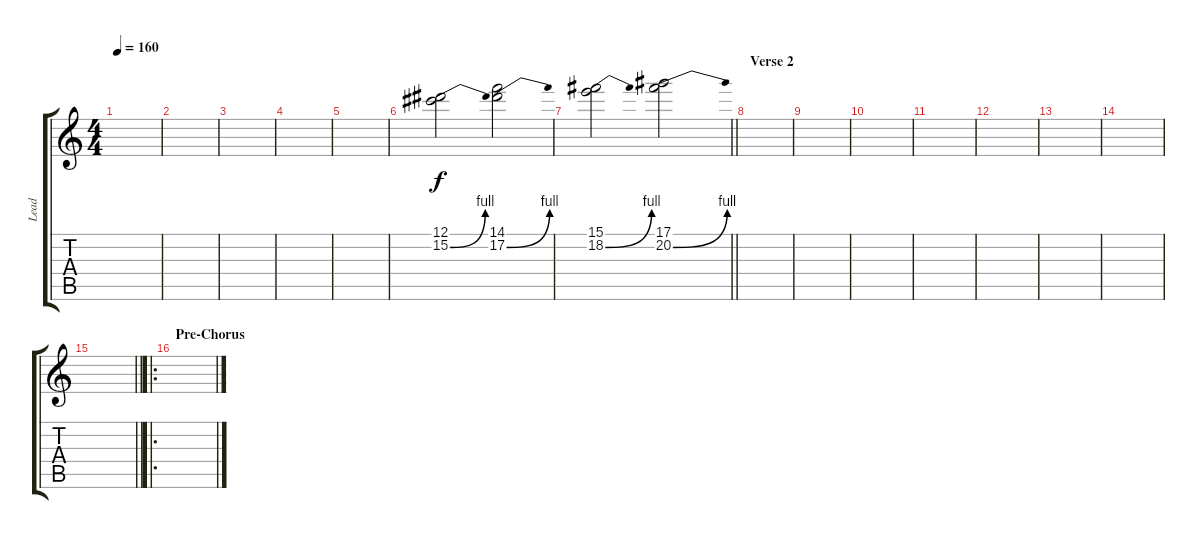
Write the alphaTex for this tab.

\track ("Lead" "Lead") {instrument distortionguitar}
\staff {score tabs}
\tuning (Eb4 Bb3 Gb3 Db3 Ab2 Eb2) {hide}
\ts (4 4)
\tempo 160
\clef g2
\ks c
|
|
|
|
|
(12.1 15.2{be (bend 0 0 60 4)}).2 (14.1 17.2{be (bend 0 0 60 4)}).2 |
\barLineRight lightlight
(15.1 18.2{be (bend 0 0 60 4)}).2 (17.1 20.2{be (bend 0 0 60 4)}).2 |
\section ("" "Verse 2")
|
|
|
|
|
|
|
\barLineRight lightlight
|
\ro
\section ("" "Pre-Chorus")
